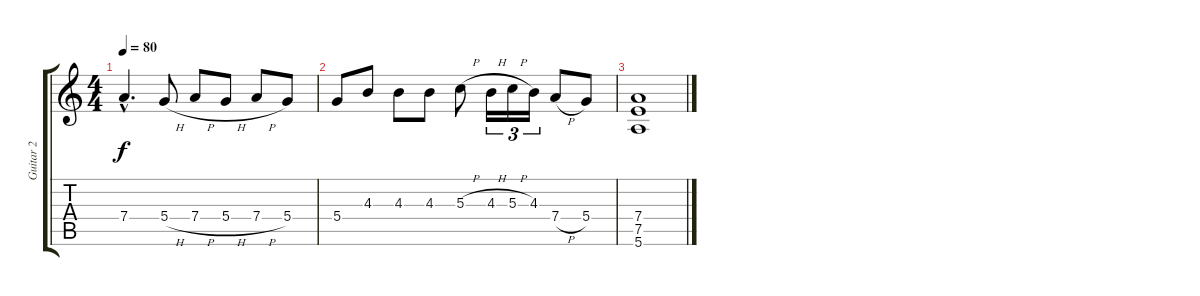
\track ("Guitar 2" "Guitar 2") {instrument distortionguitar}
\staff {score tabs}
\tuning (E4 B3 G3 D3 A2 E2) {hide}
\ts (4 4)
\tempo 80
\clef g2
\ks c
7.4{hac}.4{d dy f} 5.4{h}.8 7.4{h}.8 5.4{h}.8 7.4{h}.8 5.4.8 |
5.4.8 4.3.8 4.3.8 4.3.8 5.3{h}.8 4.3{h}.16{tu (3 2)} 5.3{h}.16{tu (3 2)} 4.3.16{tu (3 2)} 7.4{h}.8 5.4.8 |
(7.4 7.5 5.6).1
